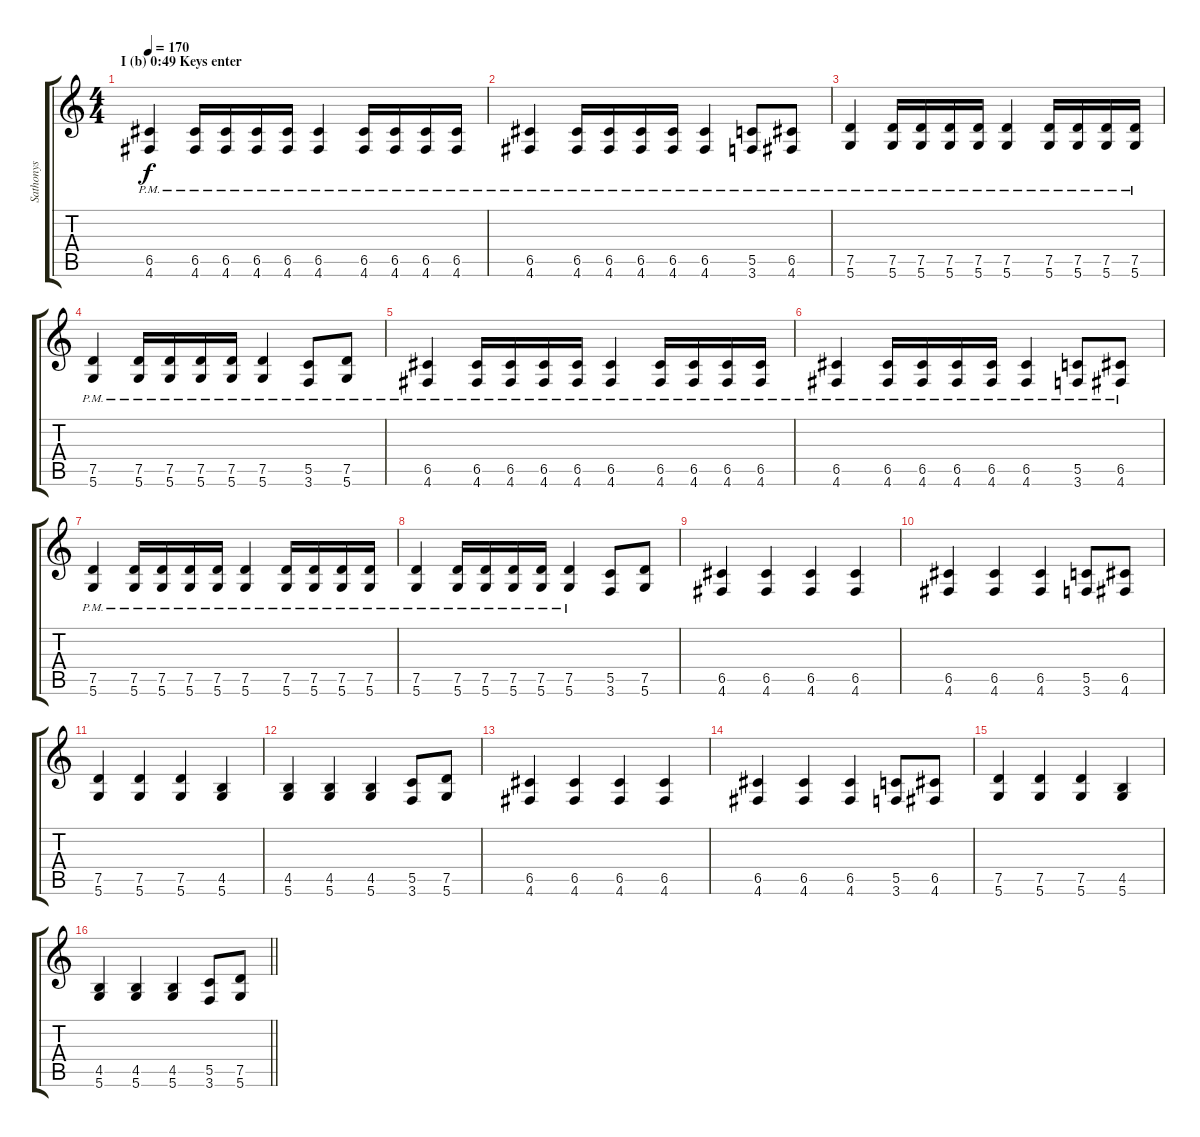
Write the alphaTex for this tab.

\track ("Sathonys" "Sathonys") {instrument distortionguitar}
\staff {score tabs}
\tuning (D4 A3 F3 C3 G2 D2) {hide}
\ts (4 4)
\section ("" "I (b) 0:49 Keys enter")
\tempo 170
\clef g2
\ks c
(6.5{pm} 4.6{pm}).4{dy f} (6.5{pm} 4.6{pm}).16 (6.5{pm} 4.6{pm}).16 (6.5{pm} 4.6{pm}).16 (6.5{pm} 4.6{pm}).16 (6.5{pm} 4.6{pm}).4 (6.5{pm} 4.6{pm}).16 (6.5{pm} 4.6{pm}).16 (6.5{pm} 4.6{pm}).16 (6.5{pm} 4.6{pm}).16 |
(6.5{pm} 4.6{pm}).4 (6.5{pm} 4.6{pm}).16 (6.5{pm} 4.6{pm}).16 (6.5{pm} 4.6{pm}).16 (6.5{pm} 4.6{pm}).16 (6.5{pm} 4.6{pm}).4 (5.5{pm} 3.6{pm}).8 (6.5{pm} 4.6{pm}).8 |
(7.5{pm} 5.6{pm}).4 (7.5{pm} 5.6{pm}).16 (7.5{pm} 5.6{pm}).16 (7.5{pm} 5.6{pm}).16 (7.5{pm} 5.6{pm}).16 (7.5{pm} 5.6{pm}).4 (7.5{pm} 5.6{pm}).16 (7.5{pm} 5.6{pm}).16 (7.5{pm} 5.6{pm}).16 (7.5{pm} 5.6{pm}).16 |
(7.5{pm} 5.6{pm}).4 (7.5{pm} 5.6{pm}).16 (7.5{pm} 5.6{pm}).16 (7.5{pm} 5.6{pm}).16 (7.5{pm} 5.6{pm}).16 (7.5{pm} 5.6{pm}).4 (5.5{pm} 3.6{pm}).8 (7.5{pm} 5.6{pm}).8 |
(6.5{pm} 4.6{pm}).4 (6.5{pm} 4.6{pm}).16 (6.5{pm} 4.6{pm}).16 (6.5{pm} 4.6{pm}).16 (6.5{pm} 4.6{pm}).16 (6.5{pm} 4.6{pm}).4 (6.5{pm} 4.6{pm}).16 (6.5{pm} 4.6{pm}).16 (6.5{pm} 4.6{pm}).16 (6.5{pm} 4.6{pm}).16 |
(6.5{pm} 4.6{pm}).4 (6.5{pm} 4.6{pm}).16 (6.5{pm} 4.6{pm}).16 (6.5{pm} 4.6{pm}).16 (6.5{pm} 4.6{pm}).16 (6.5{pm} 4.6{pm}).4 (5.5{pm} 3.6{pm}).8 (6.5{pm} 4.6{pm}).8 |
(7.5{pm} 5.6{pm}).4 (7.5{pm} 5.6{pm}).16 (7.5{pm} 5.6{pm}).16 (7.5{pm} 5.6{pm}).16 (7.5{pm} 5.6{pm}).16 (7.5{pm} 5.6{pm}).4 (7.5{pm} 5.6{pm}).16 (7.5{pm} 5.6{pm}).16 (7.5{pm} 5.6{pm}).16 (7.5{pm} 5.6{pm}).16 |
(7.5{pm} 5.6{pm}).4 (7.5{pm} 5.6{pm}).16 (7.5{pm} 5.6{pm}).16 (7.5{pm} 5.6{pm}).16 (7.5{pm} 5.6{pm}).16 (7.5{pm} 5.6{pm}).4 (5.5 3.6).8 (7.5 5.6).8 |
(6.5 4.6).4 (6.5 4.6).4 (6.5 4.6).4 (6.5 4.6).4 |
(6.5 4.6).4 (6.5 4.6).4 (6.5 4.6).4 (5.5 3.6).8 (6.5 4.6).8 |
(7.5 5.6).4 (7.5 5.6).4 (7.5 5.6).4 (4.5 5.6).4 |
(4.5 5.6).4 (4.5 5.6).4 (4.5 5.6).4 (5.5 3.6).8 (7.5 5.6).8 |
(6.5 4.6).4 (6.5 4.6).4 (6.5 4.6).4 (6.5 4.6).4 |
(6.5 4.6).4 (6.5 4.6).4 (6.5 4.6).4 (5.5 3.6).8 (6.5 4.6).8 |
(7.5 5.6).4 (7.5 5.6).4 (7.5 5.6).4 (4.5 5.6).4 |
\barLineRight lightlight
(4.5 5.6).4 (4.5 5.6).4 (4.5 5.6).4 (5.5 3.6).8 (7.5 5.6).8
